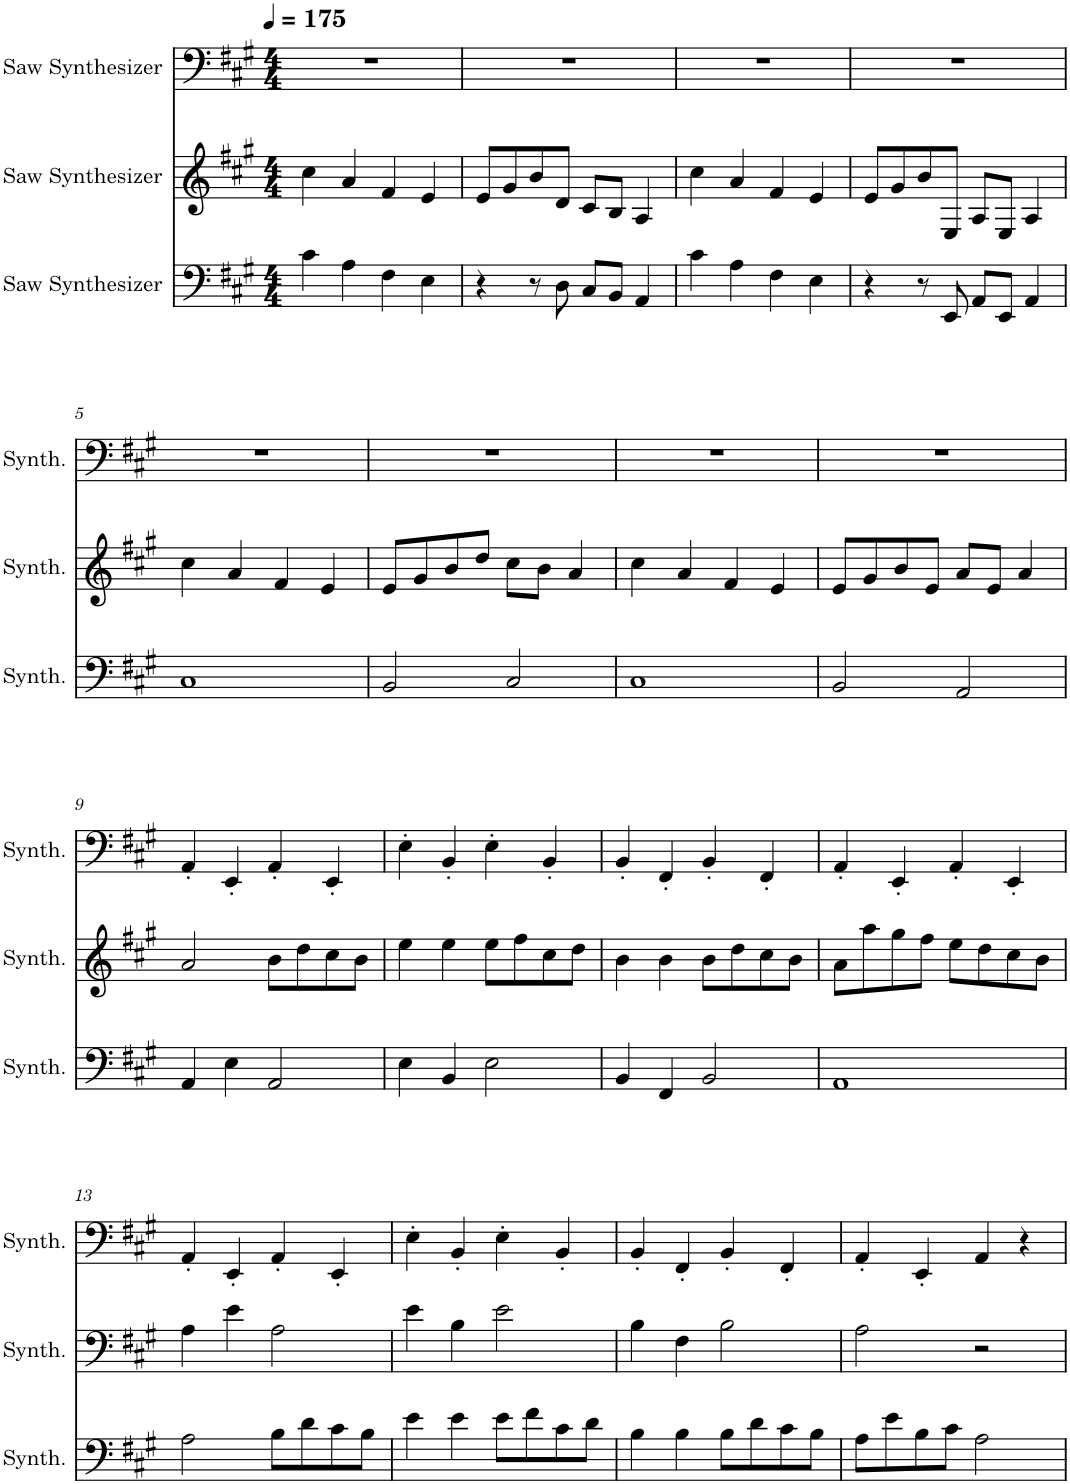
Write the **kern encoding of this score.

**kern	**kern	**kern
*part3	*part2	*part1
*staff3	*staff2	*staff1
*I"Saw Synthesizer	*I"Saw Synthesizer	*I"Saw Synthesizer
*I'Synth.	*I'Synth.	*I'Synth.
*clefF4	*clefG2	*clefF4
*k[f#c#g#]	*k[f#c#g#]	*k[f#c#g#]
*M4/4	*M4/4	*M4/4
*MM175	*MM175	*MM175
=1	=1	=1
4c#\	4cc#\	1r
4A\	4a/	.
4F#\	4f#/	.
4E\	4e/	.
=2	=2	=2
4r	8e/L	1r
.	8g#/	.
8r	8b/	.
8D\	8d/J	.
8C#/L	8c#/L	.
8BB/J	8B/J	.
4AA/	4A/	.
=3	=3	=3
4c#\	4cc#\	1r
4A\	4a/	.
4F#\	4f#/	.
4E\	4e/	.
=4	=4	=4
4r	8e/L	1r
.	8g#/	.
8r	8b/	.
8EE/	8E/J	.
8AA/L	8A/L	.
8EE/J	8E/J	.
4AA/	4A/	.
!!LO:LB:g=z
=5	=5	=5
1C#	4cc#\	1r
.	4a/	.
.	4f#/	.
.	4e/	.
=6	=6	=6
2BB/	8e/L	1r
.	8g#/	.
.	8b/	.
.	8dd/J	.
2C#/	8cc#\L	.
.	8b\J	.
.	4a/	.
=7	=7	=7
1C#	4cc#\	1r
.	4a/	.
.	4f#/	.
.	4e/	.
=8	=8	=8
2BB/	8e/L	1r
.	8g#/	.
.	8b/	.
.	8e/J	.
2AA/	8a/L	.
.	8e/J	.
.	4a/	.
!!LO:LB:g=z
=9	=9	=9
4AA/	2a/	4AA'/
4E\	.	4EE'/
2AA/	8b\L	4AA'/
.	8dd\	.
.	8cc#\	4EE'/
.	8b\J	.
=10	=10	=10
4E\	4ee\	4E'\
4BB/	4ee\	4BB'/
2E\	8ee\L	4E'\
.	8ff#\	.
.	8cc#\	4BB'/
.	8dd\J	.
=11	=11	=11
4BB/	4b\	4BB'/
4FF#/	4b\	4FF#'/
2BB/	8b\L	4BB'/
.	8dd\	.
.	8cc#\	4FF#'/
.	8b\J	.
=12	=12	=12
1AA	8a\L	4AA'/
.	8aa\	.
.	8gg#\	4EE'/
.	8ff#\J	.
.	8ee\L	4AA'/
.	8dd\	.
.	8cc#\	4EE'/
.	8b\J	.
!!LO:LB:g=z
=13	=13	=13
2A\	4A\	4AA'/
.	4e\	4EE'/
8B\L	2A\	4AA'/
8d\	.	.
8c#\	.	4EE'/
8B\J	.	.
=14	=14	=14
4e\	4e\	4E'\
4e\	4B\	4BB'/
8e\L	2e\	4E'\
8f#\	.	.
8c#\	.	4BB'/
8d\J	.	.
=15	=15	=15
4B\	4B\	4BB'/
4B\	4F#\	4FF#'/
8B\L	2B\	4BB'/
8d\	.	.
8c#\	.	4FF#'/
8B\J	.	.
=16	=16	=16
8A\L	2A\	4AA'/
8e\	.	.
8B\	.	4EE'/
8c#\J	.	.
2A\	2r	4AA/
.	.	4r
=	=	=
*-	*-	*-
